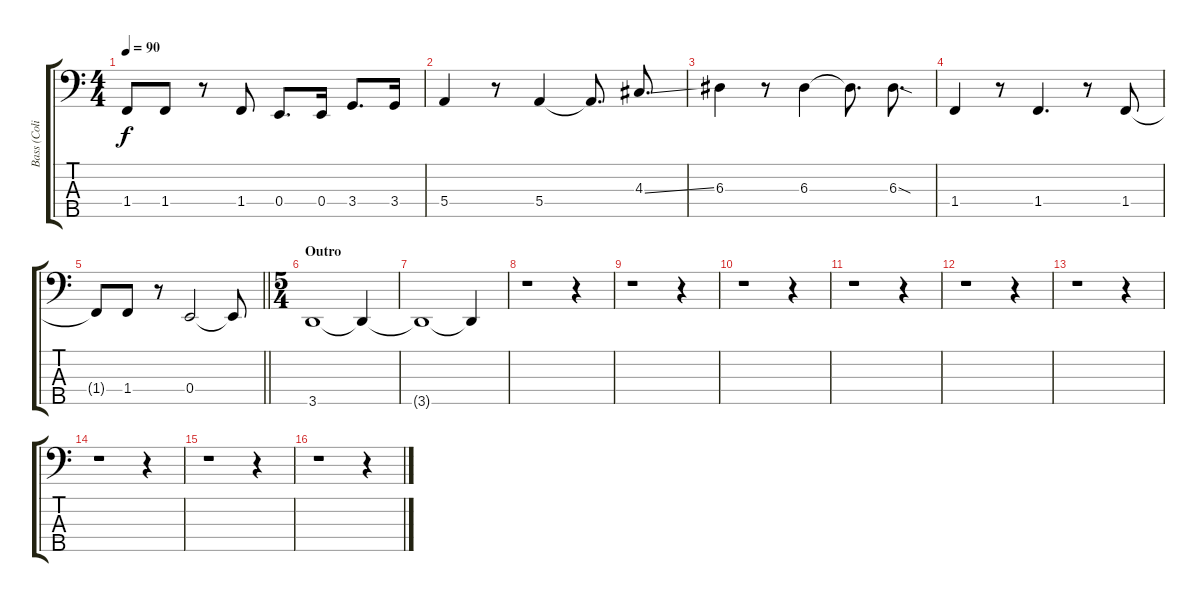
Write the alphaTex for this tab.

\track ("Bass (Colin Edwin)" "Bass (Coli") {instrument electricbassfinger}
\staff {score tabs}
\tuning (G2 D2 A1 E1 B0) {hide}
\ts (4 4)
\tempo 90
\clef f4
\ks c
1.4{t}.8{dy f} 1.4.8 r.8 1.4.8 0.4.8{d} 0.4.16 3.4.8{d} 3.4.16 |
5.4.4 r.8 5.4.4 5.4{t}.8{d} 4.3{ss}.8{d} |
6.3.4 r.8 6.3.4 6.3{t}.8{d} 6.3{sod}.8{d} |
1.4.4 r.8 1.4.4{d} r.8 1.4.8 |
\barLineRight lightlight
1.4{t}.8 1.4.8 r.8 0.4.2 0.4{t}.8 |
\ts (5 4)
\section ("" "Outro")
3.5.1 3.5{t}.4 |
3.5{t}.1{volume 0} 3.5{t}.4 |
r.1 r.4 |
r.1 r.4 |
r.1 r.4 |
r.1 r.4 |
r.1 r.4 |
r.1 r.4 |
r.1 r.4 |
r.1 r.4 |
r.1 r.4
